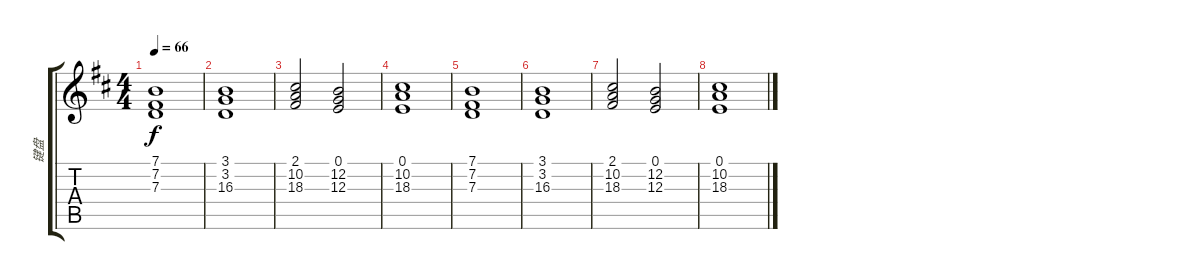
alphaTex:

\track ("键盘" "键盘") {instrument stringensemble1}
\staff {score tabs}
\tuning (E4 B3 G3 D3 A2 E2) {hide}
\ts (4 4)
\tempo 66
\clef g2
\ks d
(7.1 7.2 7.3).1{dy f} |
(3.1 3.2 16.3).1 |
(2.1 10.2 18.3).2 (0.1 12.2 12.3).2 |
(0.1 10.2 18.3).1 |
(7.1 7.2 7.3).1 |
(3.1 3.2 16.3).1 |
(2.1 10.2 18.3).2 (0.1 12.2 12.3).2 |
(0.1 10.2 18.3).1
